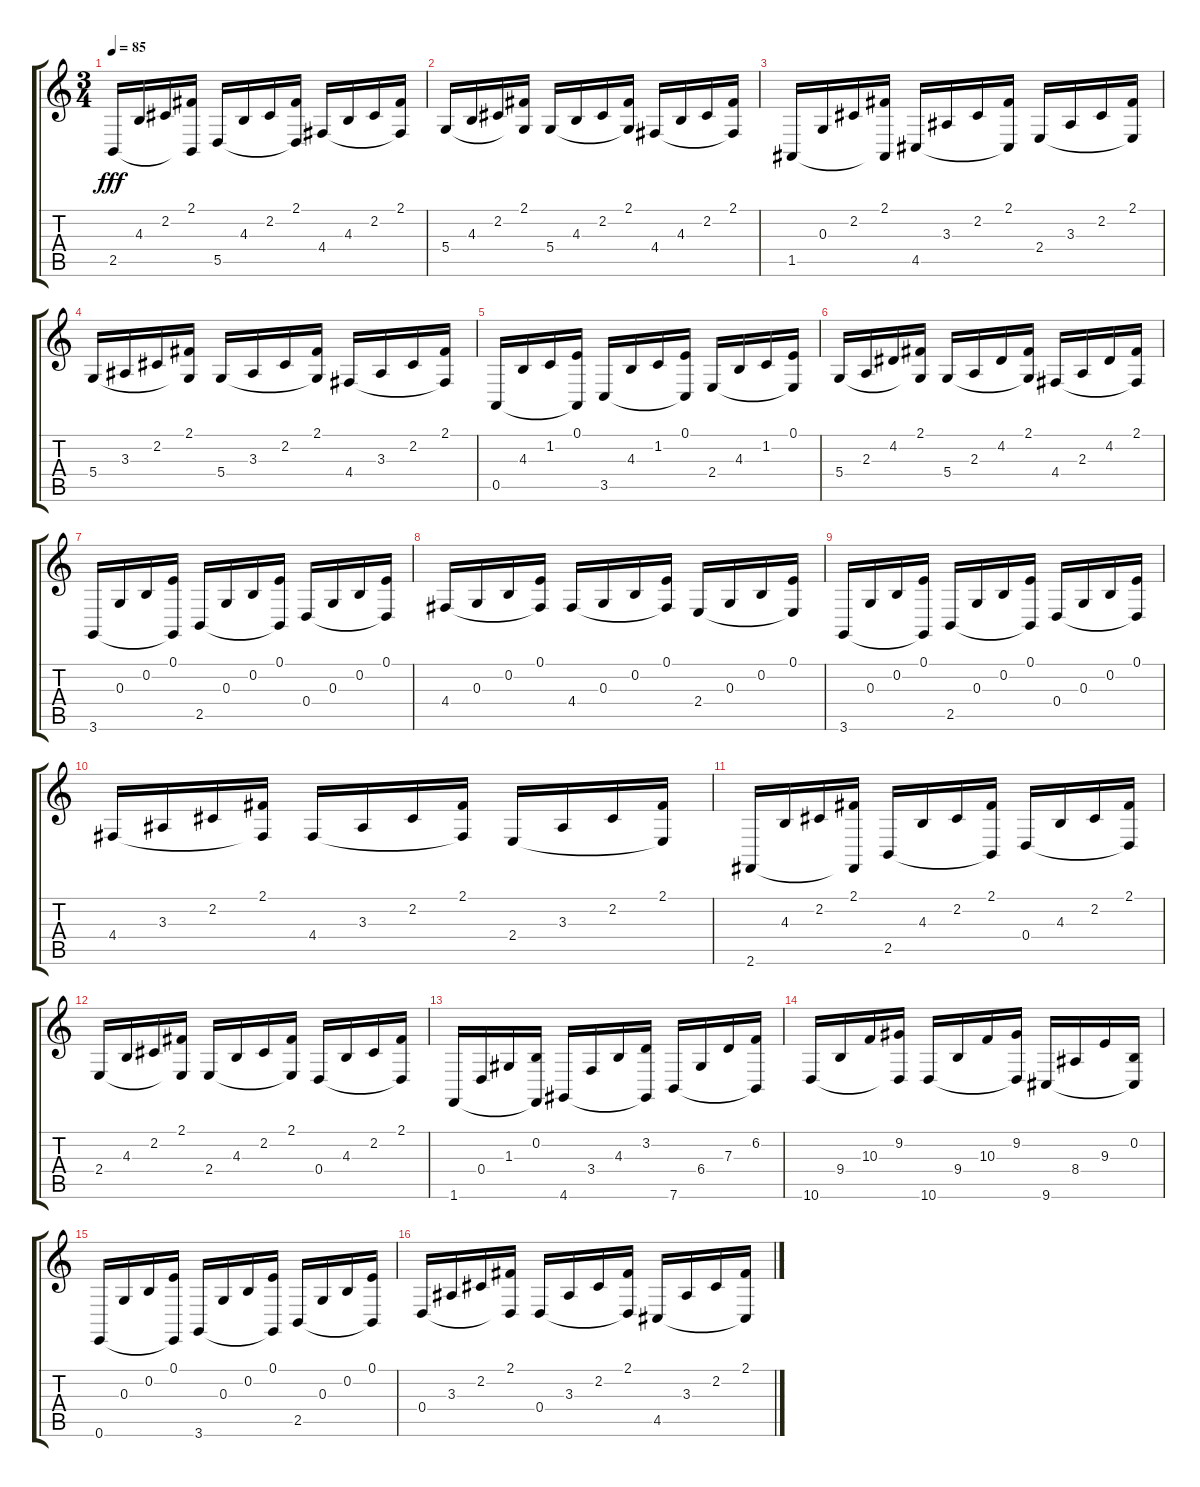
\track "" {instrument acousticgrandpiano}
\staff {score tabs}
\tuning (E4 B3 G3 D3 A2 E2) {hide}
\ts (3 4)
\tempo 85
\clef g2
\ks c
2.5.16{dy fff instrument acousticgrandpiano} 4.3.16 2.2.16 (2.1 2.5{t}).16 5.5.16 4.3.16 2.2.16 (2.1 5.5{t}).16 4.4.16 4.3.16 2.2.16 (2.1 4.4{t}).16 |
5.4.16 4.3.16 2.2.16 (2.1 5.4{t}).16 5.4.16 4.3.16 2.2.16 (2.1 5.4{t}).16 4.4.16 4.3.16 2.2.16 (2.1 4.4{t}).16 |
1.5.16 0.3.16 2.2.16 (2.1 1.5{t}).16 4.5.16 3.3.16 2.2.16 (2.1 4.5{t}).16 2.4.16 3.3.16 2.2.16 (2.1 2.4{t}).16 |
5.4.16 3.3.16 2.2.16 (2.1 5.4{t}).16 5.4.16 3.3.16 2.2.16 (2.1 5.4{t}).16 4.4.16 3.3.16 2.2.16 (2.1 4.4{t}).16 |
0.5.16 4.3.16 1.2.16 (0.1 0.5{t}).16 3.5.16 4.3.16 1.2.16 (0.1 3.5{t}).16 2.4.16 4.3.16 1.2.16 (0.1 2.4{t}).16 |
5.4.16 2.3.16 4.2.16 (2.1 5.4{t}).16 5.4.16 2.3.16 4.2.16 (2.1 5.4{t}).16 4.4.16 2.3.16 4.2.16 (2.1 4.4{t}).16 |
3.6.16 0.3.16 0.2.16 (0.1 3.6{t}).16 2.5.16 0.3.16 0.2.16 (0.1 2.5{t}).16 0.4.16 0.3.16 0.2.16 (0.1 0.4{t}).16 |
4.4.16 0.3.16 0.2.16 (0.1 4.4{t}).16 4.4.16 0.3.16 0.2.16 (0.1 4.4{t}).16 2.4.16 0.3.16 0.2.16 (0.1 2.4{t}).16 |
3.6.16 0.3.16 0.2.16 (0.1 3.6{t}).16 2.5.16 0.3.16 0.2.16 (0.1 2.5{t}).16 0.4.16 0.3.16 0.2.16 (0.1 0.4{t}).16 |
4.4.16 3.3.16 2.2.16 (2.1 4.4{t}).16 4.4.16 3.3.16 2.2.16 (2.1 4.4{t}).16 2.4.16 3.3.16 2.2.16 (2.1 2.4{t}).16 |
2.6.16 4.3.16 2.2.16 (2.1 2.6{t}).16 2.5.16 4.3.16 2.2.16 (2.1 2.5{t}).16 0.4.16 4.3.16 2.2.16 (2.1 0.4{t}).16 |
2.4.16 4.3.16 2.2.16 (2.1 2.4{t}).16 2.4.16 4.3.16 2.2.16 (2.1 2.4{t}).16 0.4.16 4.3.16 2.2.16 (2.1 0.4{t}).16 |
1.6.16 0.4.16 1.3.16 (0.2 1.6{t}).16 4.6.16 3.4.16 4.3.16 (3.2 4.6{t}).16 7.6.16 6.4.16 7.3.16 (6.2 7.6{t}).16 |
10.6.16 9.4.16 10.3.16 (9.2 10.6{t}).16 10.6.16 9.4.16 10.3.16 (9.2 10.6{t}).16 9.6.16 8.4.16 9.3.16 (0.2 9.6{t}).16 |
0.6.16 0.3.16 0.2.16 (0.1 0.6{t}).16 3.6.16 0.3.16 0.2.16 (0.1 3.6{t}).16 2.5.16 0.3.16 0.2.16 (0.1 2.5{t}).16 |
0.4.16 3.3.16 2.2.16 (2.1 0.4{t}).16 0.4.16 3.3.16 2.2.16 (2.1 0.4{t}).16 4.5.16 3.3.16 2.2.16 (2.1 4.5{t}).16
